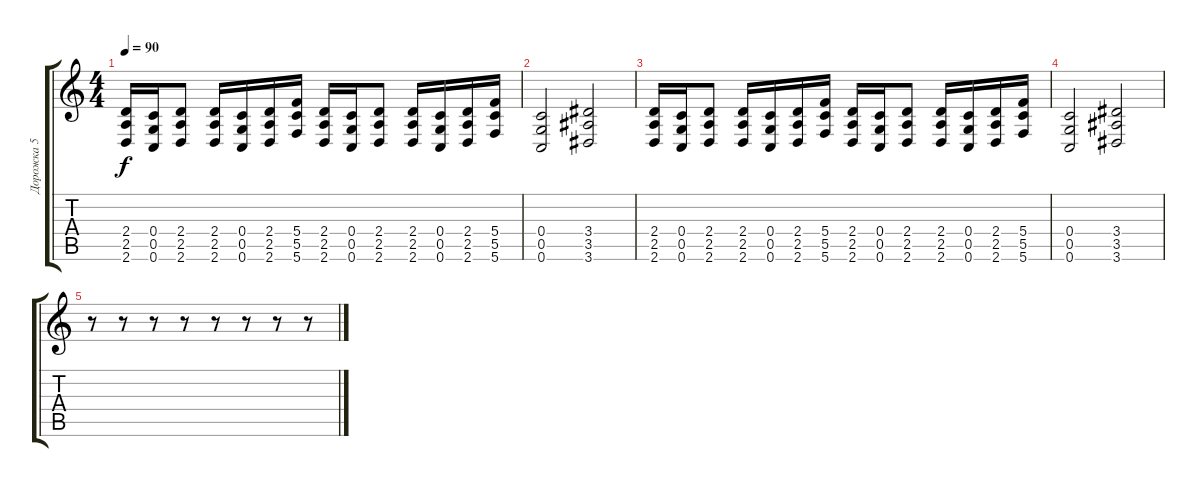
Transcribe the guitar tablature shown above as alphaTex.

\track ("Дорожка 5" "Дорожка 5") {instrument overdrivenguitar}
\staff {score tabs}
\tuning (D4 A3 F3 C3 G2 C2) {hide}
\ts (4 4)
\tempo 90
\clef g2
\ks c
(2.4 2.5 2.6).16{dy f} (0.4 0.5 0.6).16 (2.4 2.5 2.6).8 (2.4 2.5 2.6).16 (0.4 0.5 0.6).16 (2.4 2.5 2.6).16 (5.4 5.5 5.6).16 (2.4 2.5 2.6).16 (0.4 0.5 0.6).16 (2.4 2.5 2.6).8 (2.4 2.5 2.6).16 (0.4 0.5 0.6).16 (2.4 2.5 2.6).16 (5.4 5.5 5.6).16 |
(0.4 0.5 0.6).2 (3.4 3.5 3.6).2 |
(2.4 2.5 2.6).16 (0.4 0.5 0.6).16 (2.4 2.5 2.6).8 (2.4 2.5 2.6).16 (0.4 0.5 0.6).16 (2.4 2.5 2.6).16 (5.4 5.5 5.6).16 (2.4 2.5 2.6).16 (0.4 0.5 0.6).16 (2.4 2.5 2.6).8 (2.4 2.5 2.6).16 (0.4 0.5 0.6).16 (2.4 2.5 2.6).16 (5.4 5.5 5.6).16 |
(0.4 0.5 0.6).2 (3.4 3.5 3.6).2 |
r.8 r.8 r.8 r.8 r.8 r.8 r.8 r.8
